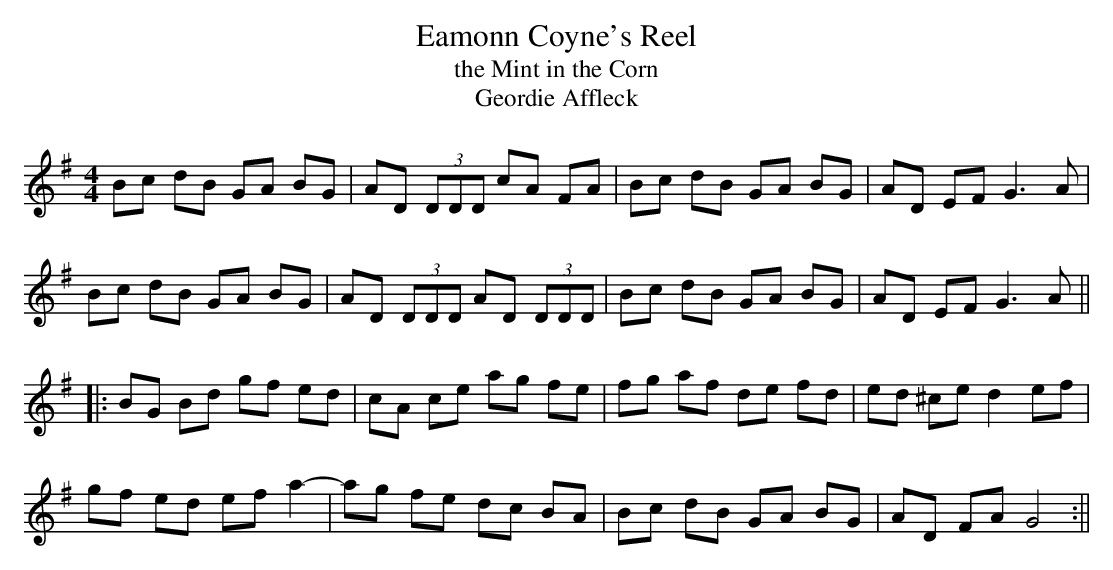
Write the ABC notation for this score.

X:1
T: Eamonn Coyne's Reel
T: the Mint in the Corn
T: Geordie Affleck
M: 4/4
L: 1/8
K: G
   Bc dB GA BG | AD (3DDD cA   FA  | Bc dB GA BG | AD EF G3A |
   Bc dB GA BG | AD (3DDD AD (3DDD | Bc dB GA BG | AD EF G3A ||
|: BG Bd gf ed  | cA ce ag fe | fg af de fd | ed ^ce d2 ef |
   gf ed ef a2- | ag fe dc BA | Bc dB GA BG | AD FA G4 :||
